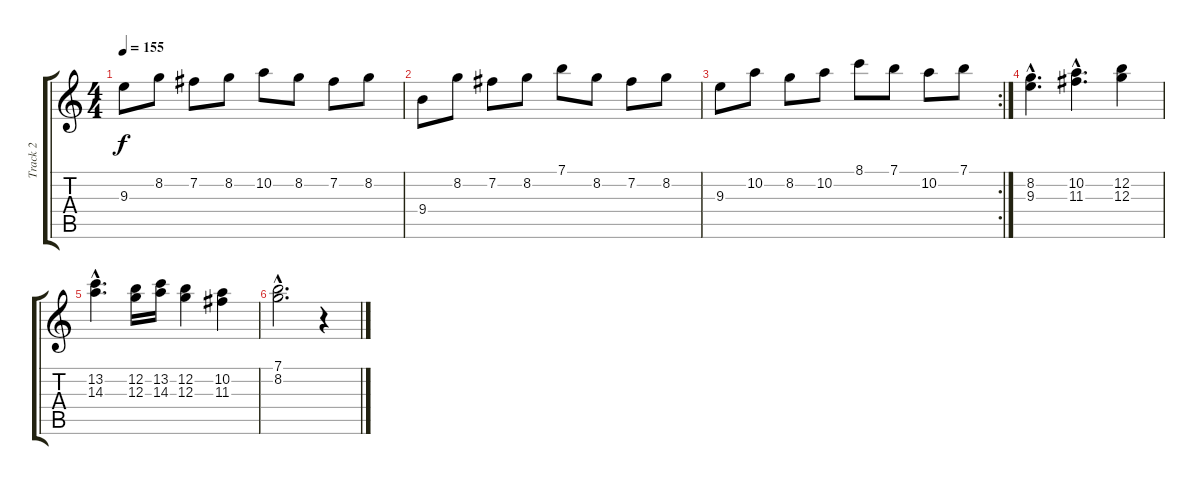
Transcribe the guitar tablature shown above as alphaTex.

\track ("Track 2" "Track 2") {instrument overdrivenguitar}
\staff {score tabs}
\tuning (E4 B3 G3 D3 A2 E2) {hide}
\ts (4 4)
\tempo 155
\clef g2
\ks c
9.3.8{dy f} 8.2.8 7.2.8 8.2.8 10.2.8 8.2.8 7.2.8 8.2.8 |
9.4.8 8.2.8 7.2.8 8.2.8 7.1.8 8.2.8 7.2.8 8.2.8 |
\rc 2
9.3.8 10.2.8 8.2.8 10.2.8 8.1.8 7.1.8 10.2.8 7.1.8 |
(8.2{hac} 9.3{hac}).4{d instrument overdrivenguitar} (10.2{hac} 11.3{hac}).4{d} (12.2 12.3).4 |
(13.2{hac} 14.3{hac}).4{d} (12.2 12.3).16 (13.2 14.3).16 (12.2 12.3).4 (10.2 11.3).4 |
(7.1{hac} 8.2{hac}).2{d} r.4
